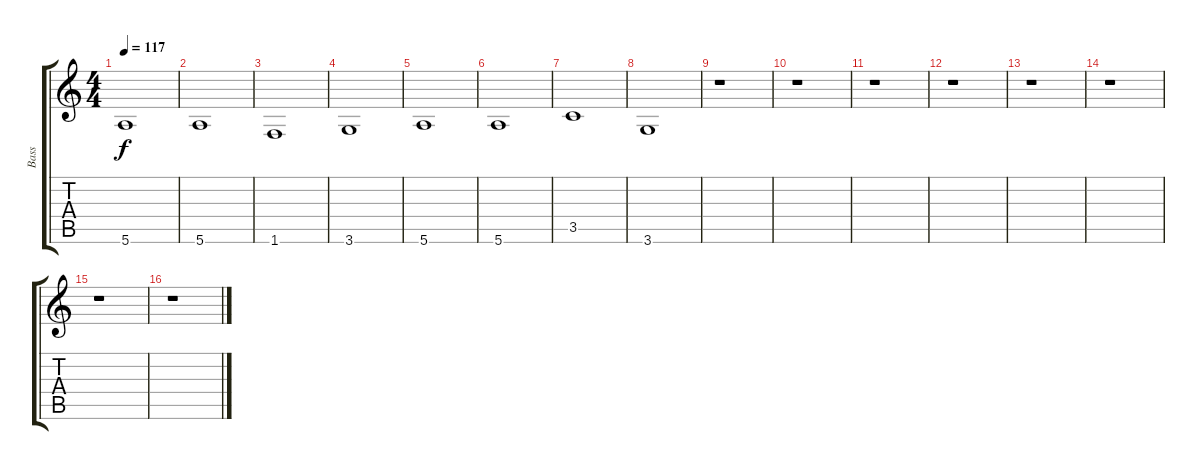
\track ("Bass" "Bass") {instrument electricbasspick}
\staff {score tabs}
\tuning (E4 B3 G3 D3 A2 E2) {hide}
\ts (4 4)
\tempo 117
\clef g2
\ks c
5.6.1{dy f} |
5.6.1 |
1.6.1 |
3.6.1 |
5.6.1 |
5.6.1 |
3.5.1 |
3.6.1 |
r.1 |
r.1 |
r.1 |
r.1 |
r.1 |
r.1 |
r.1 |
r.1
